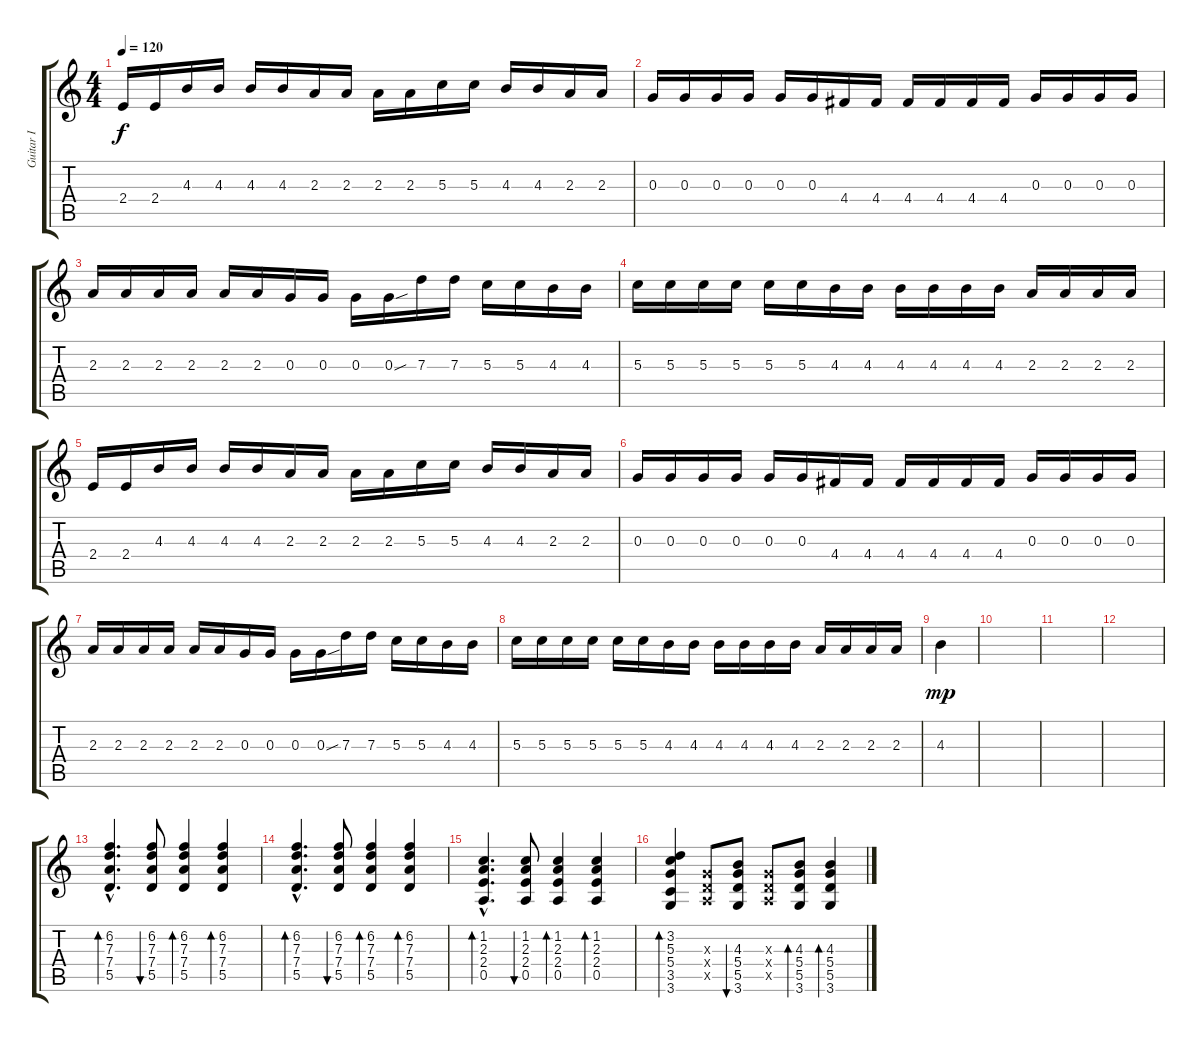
\track ("Guitar I" "Guitar I") {instrument distortionguitar}
\staff {score tabs}
\tuning (E4 B3 G3 D3 A2 E2) {hide}
\ts (4 4)
\tempo 120
\clef g2
\ks c
2.4.16{dy f} 2.4.16 4.3.16 4.3.16 4.3.16 4.3.16 2.3.16 2.3.16 2.3.16 2.3.16 5.3.16 5.3.16 4.3.16 4.3.16 2.3.16 2.3.16 |
0.3.16 0.3.16 0.3.16 0.3.16 0.3.16 0.3.16 4.4.16 4.4.16 4.4.16 4.4.16 4.4.16 4.4.16 0.3.16 0.3.16 0.3.16 0.3.16 |
2.3.16 2.3.16 2.3.16 2.3.16 2.3.16 2.3.16 0.3.16 0.3.16 0.3.16 0.3{sou}.16 7.3.16 7.3.16 5.3.16 5.3.16 4.3.16 4.3.16 |
5.3.16 5.3.16 5.3.16 5.3.16 5.3.16 5.3.16 4.3.16 4.3.16 4.3.16 4.3.16 4.3.16 4.3.16 2.3.16 2.3.16 2.3.16 2.3.16 |
2.4.16 2.4.16 4.3.16 4.3.16 4.3.16 4.3.16 2.3.16 2.3.16 2.3.16 2.3.16 5.3.16 5.3.16 4.3.16 4.3.16 2.3.16 2.3.16 |
0.3.16 0.3.16 0.3.16 0.3.16 0.3.16 0.3.16 4.4.16 4.4.16 4.4.16 4.4.16 4.4.16 4.4.16 0.3.16 0.3.16 0.3.16 0.3.16 |
2.3.16 2.3.16 2.3.16 2.3.16 2.3.16 2.3.16 0.3.16 0.3.16 0.3.16 0.3{sou}.16 7.3.16 7.3.16 5.3.16 5.3.16 4.3.16 4.3.16 |
5.3.16 5.3.16 5.3.16 5.3.16 5.3.16 5.3.16 4.3.16 4.3.16 4.3.16 4.3.16 4.3.16 4.3.16 2.3.16 2.3.16 2.3.16 2.3.16 |
4.3.4{dy mp} |
|
|
|
(6.2{hac} 7.3{hac} 7.4{hac} 5.5{hac}).4{d bd 60 volume 10 instrument acousticguitarnylon} (6.2 7.3 7.4 5.5).8{bu 60} (6.2 7.3 7.4 5.5).4{bd 60} (6.2 7.3 7.4 5.5).4{bd 60} |
(6.2{hac} 7.3{hac} 7.4{hac} 5.5{hac}).4{d bd 60} (6.2 7.3 7.4 5.5).8{bu 60} (6.2 7.3 7.4 5.5).4{bd 60} (6.2 7.3 7.4 5.5).4{bd 60} |
(1.2{hac} 2.3{hac} 2.4{hac} 0.5{hac}).4{d bd 60} (1.2 2.3 2.4 0.5).8{bu 60} (1.2 2.3 2.4 0.5).4{bd 60} (1.2 2.3 2.4 0.5).4{bd 60} |
(3.2 5.3 5.4 3.5 3.6).4{bd 60} (0.3{x} 0.4{x} 0.5{x}).8 (4.3 5.4 5.5 3.6).8{bu 60} (0.3{x} 0.4{x} 0.5{x}).8 (4.3 5.4 5.5 3.6).8{bd 60} (4.3 5.4 5.5 3.6).4{bd 60}
